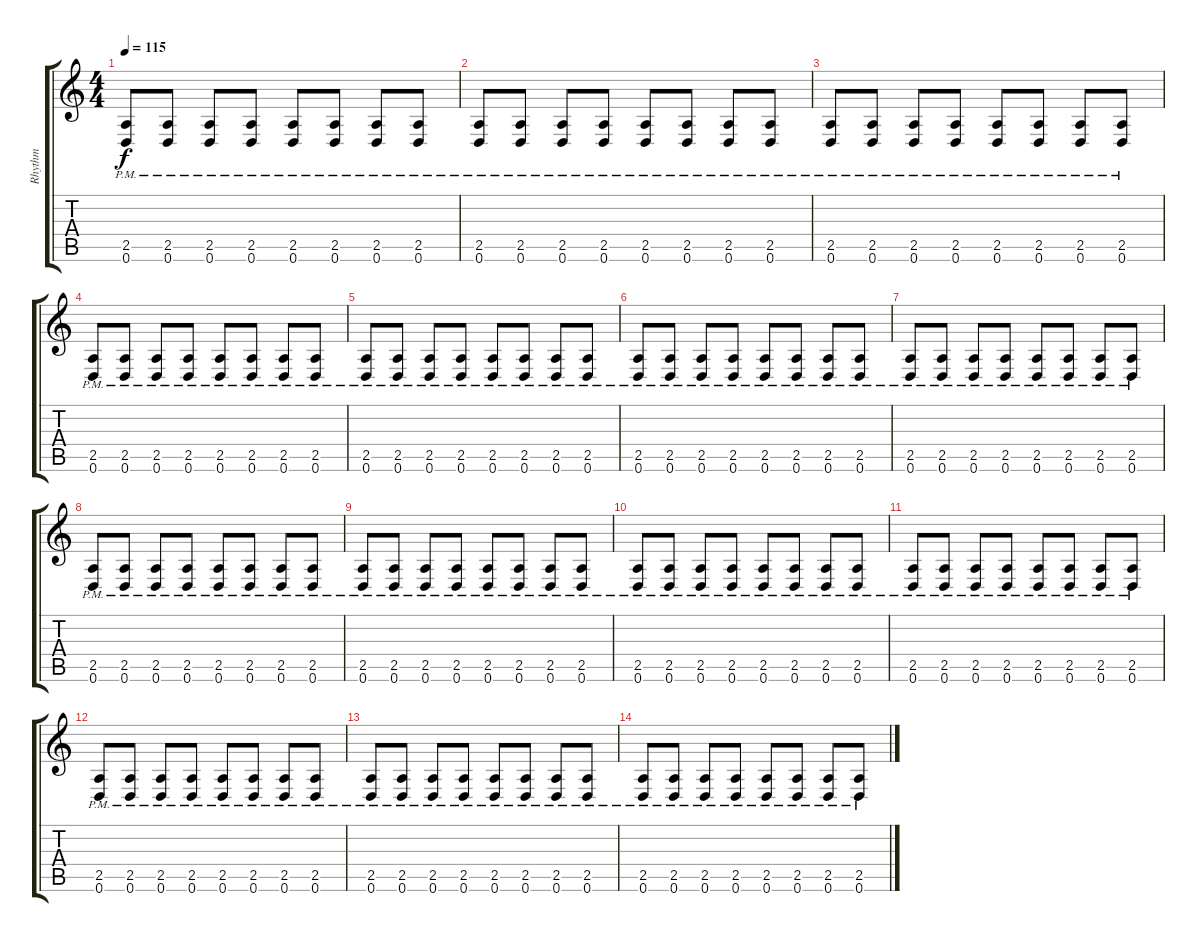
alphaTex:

\track ("Rhythm" "Rhythm") {instrument distortionguitar}
\staff {score tabs}
\tuning (D4 A3 F3 C3 G2 D2) {hide}
\ts (4 4)
\tempo 115
\clef g2
\ks c
(2.5{pm} 0.6{pm}).8{dy f} (2.5{pm} 0.6{pm}).8 (2.5{pm} 0.6{pm}).8 (2.5{pm} 0.6{pm}).8 (2.5{pm} 0.6{pm}).8 (2.5{pm} 0.6{pm}).8 (2.5{pm} 0.6{pm}).8 (2.5{pm} 0.6{pm}).8 |
(2.5{pm} 0.6{pm}).8 (2.5{pm} 0.6{pm}).8 (2.5{pm} 0.6{pm}).8 (2.5{pm} 0.6{pm}).8 (2.5{pm} 0.6{pm}).8 (2.5{pm} 0.6{pm}).8 (2.5{pm} 0.6{pm}).8 (2.5{pm} 0.6{pm}).8 |
(2.5{pm} 0.6{pm}).8 (2.5{pm} 0.6{pm}).8 (2.5{pm} 0.6{pm}).8 (2.5{pm} 0.6{pm}).8 (2.5{pm} 0.6{pm}).8 (2.5{pm} 0.6{pm}).8 (2.5{pm} 0.6{pm}).8 (2.5{pm} 0.6{pm}).8 |
(2.5{pm} 0.6{pm}).8 (2.5{pm} 0.6{pm}).8 (2.5{pm} 0.6{pm}).8 (2.5{pm} 0.6{pm}).8 (2.5{pm} 0.6{pm}).8 (2.5{pm} 0.6{pm}).8 (2.5{pm} 0.6{pm}).8 (2.5{pm} 0.6{pm}).8 |
(2.5{pm} 0.6{pm}).8 (2.5{pm} 0.6{pm}).8 (2.5{pm} 0.6{pm}).8 (2.5{pm} 0.6{pm}).8 (2.5{pm} 0.6{pm}).8 (2.5{pm} 0.6{pm}).8 (2.5{pm} 0.6{pm}).8 (2.5{pm} 0.6{pm}).8 |
(2.5{pm} 0.6{pm}).8 (2.5{pm} 0.6{pm}).8 (2.5{pm} 0.6{pm}).8 (2.5{pm} 0.6{pm}).8 (2.5{pm} 0.6{pm}).8 (2.5{pm} 0.6{pm}).8 (2.5{pm} 0.6{pm}).8 (2.5{pm} 0.6{pm}).8 |
(2.5{pm} 0.6{pm}).8 (2.5{pm} 0.6{pm}).8 (2.5{pm} 0.6{pm}).8 (2.5{pm} 0.6{pm}).8 (2.5{pm} 0.6{pm}).8 (2.5{pm} 0.6{pm}).8 (2.5{pm} 0.6{pm}).8 (2.5{pm} 0.6{pm}).8 |
(2.5{pm} 0.6{pm}).8 (2.5{pm} 0.6{pm}).8 (2.5{pm} 0.6{pm}).8 (2.5{pm} 0.6{pm}).8 (2.5{pm} 0.6{pm}).8 (2.5{pm} 0.6{pm}).8 (2.5{pm} 0.6{pm}).8 (2.5{pm} 0.6{pm}).8 |
(2.5{pm} 0.6{pm}).8 (2.5{pm} 0.6{pm}).8 (2.5{pm} 0.6{pm}).8 (2.5{pm} 0.6{pm}).8 (2.5{pm} 0.6{pm}).8 (2.5{pm} 0.6{pm}).8 (2.5{pm} 0.6{pm}).8 (2.5{pm} 0.6{pm}).8 |
(2.5{pm} 0.6{pm}).8 (2.5{pm} 0.6{pm}).8 (2.5{pm} 0.6{pm}).8 (2.5{pm} 0.6{pm}).8 (2.5{pm} 0.6{pm}).8 (2.5{pm} 0.6{pm}).8 (2.5{pm} 0.6{pm}).8 (2.5{pm} 0.6{pm}).8 |
(2.5{pm} 0.6{pm}).8 (2.5{pm} 0.6{pm}).8 (2.5{pm} 0.6{pm}).8 (2.5{pm} 0.6{pm}).8 (2.5{pm} 0.6{pm}).8 (2.5{pm} 0.6{pm}).8 (2.5{pm} 0.6{pm}).8 (2.5{pm} 0.6{pm}).8 |
(2.5{pm} 0.6{pm}).8 (2.5{pm} 0.6{pm}).8 (2.5{pm} 0.6{pm}).8 (2.5{pm} 0.6{pm}).8 (2.5{pm} 0.6{pm}).8 (2.5{pm} 0.6{pm}).8 (2.5{pm} 0.6{pm}).8 (2.5{pm} 0.6{pm}).8 |
(2.5{pm} 0.6{pm}).8 (2.5{pm} 0.6{pm}).8 (2.5{pm} 0.6{pm}).8 (2.5{pm} 0.6{pm}).8 (2.5{pm} 0.6{pm}).8 (2.5{pm} 0.6{pm}).8 (2.5{pm} 0.6{pm}).8 (2.5{pm} 0.6{pm}).8 |
(2.5{pm} 0.6{pm}).8 (2.5{pm} 0.6{pm}).8 (2.5{pm} 0.6{pm}).8 (2.5{pm} 0.6{pm}).8 (2.5{pm} 0.6{pm}).8 (2.5{pm} 0.6{pm}).8 (2.5{pm} 0.6{pm}).8 (2.5{pm} 0.6{pm}).8
